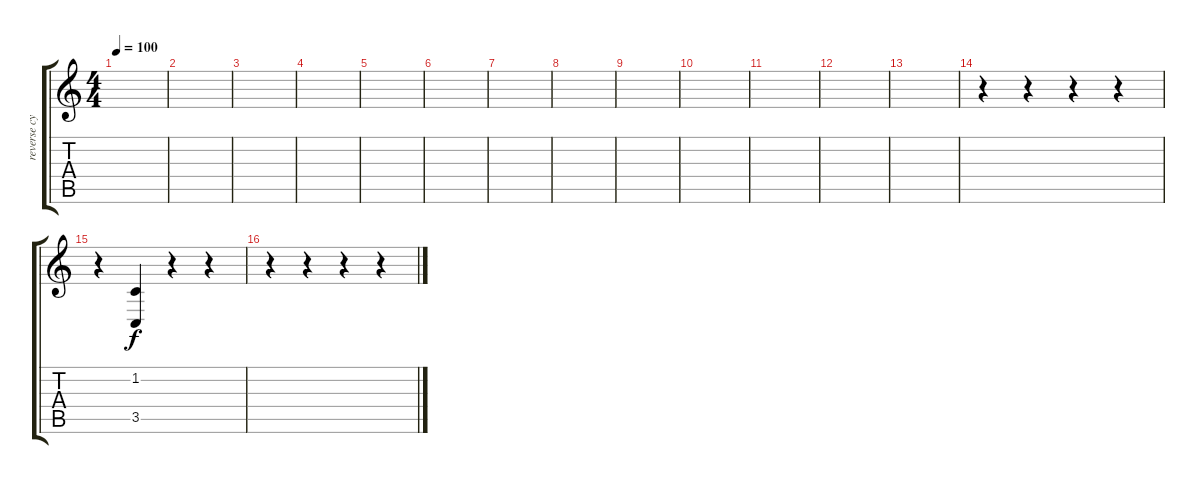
\track ("reverse cymbal" "reverse cy") {instrument reversecymbal}
\staff {score tabs}
\tuning (E4 B3 G3 D3 A2 E2) {hide}
\ts (4 4)
\tempo 100
\clef g2
\ks c
|
|
|
|
|
|
|
|
|
|
|
|
|
r.4 r.4 r.4 r.4 |
r.4 (1.2 3.5).4 r.4 r.4 |
r.4 r.4 r.4 r.4
